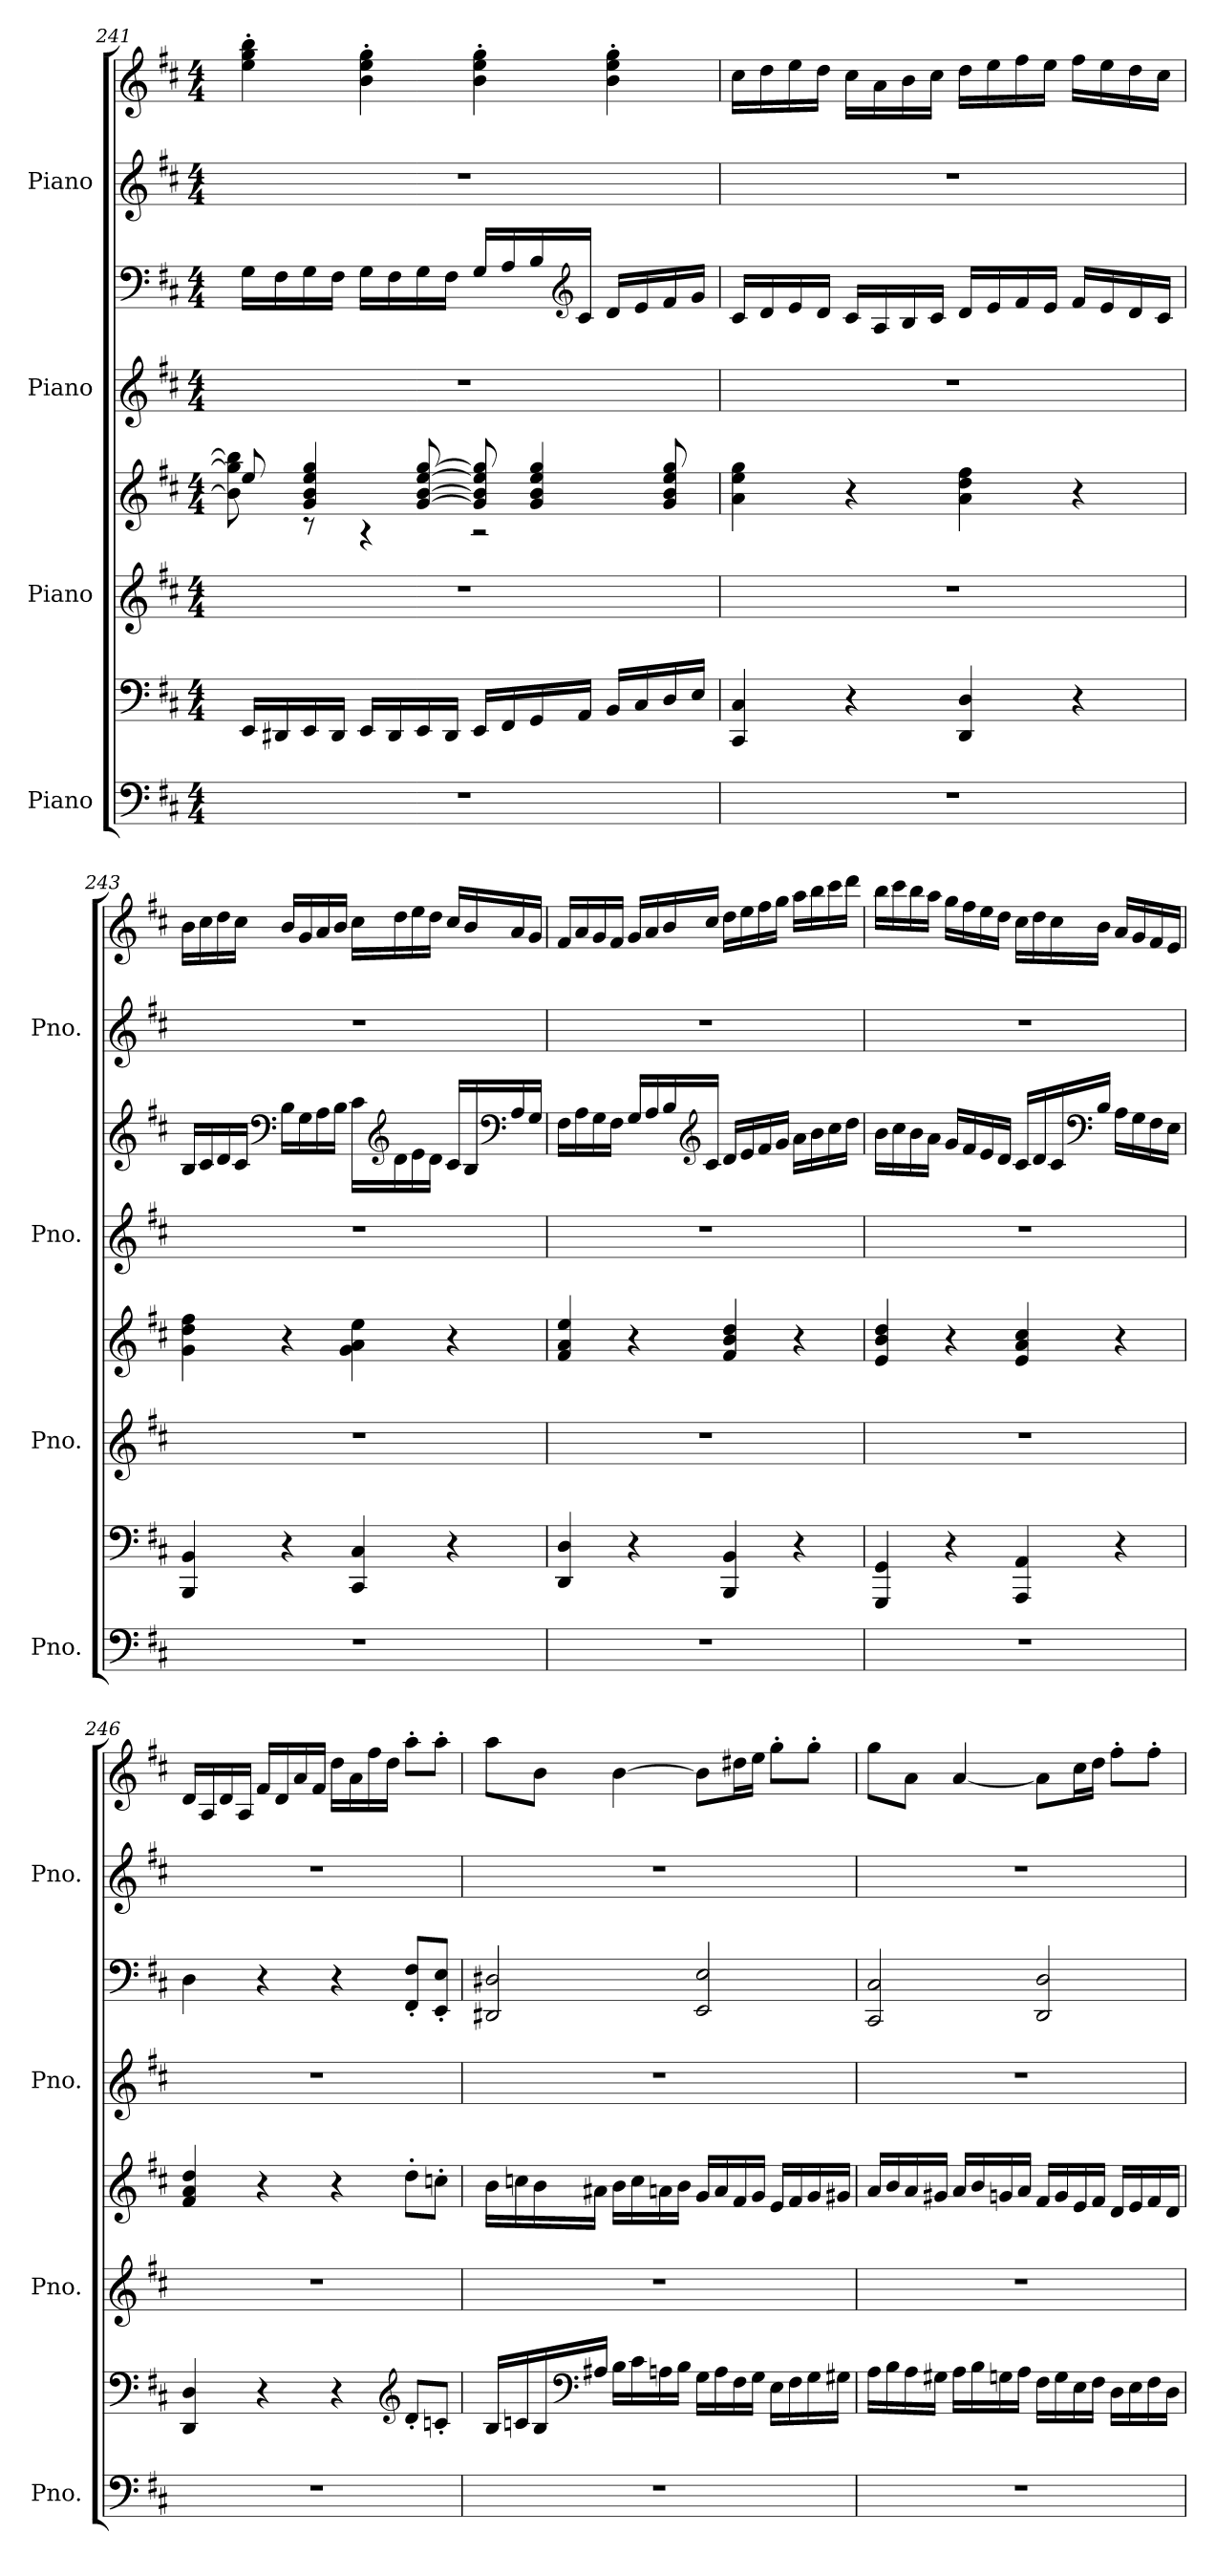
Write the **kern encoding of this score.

**kern	**kern	**kern	**kern	**kern	**kern	**kern	**kern
*part4	*part4	*part3	*part3	*part2	*part2	*part1	*part1
*staff8	*staff7	*staff6	*staff5	*staff4	*staff3	*staff2	*staff1
*I"Piano	*	*I"Piano	*	*I"Piano	*	*I"Piano	*
*I'Pno.	*	*I'Pno.	*	*I'Pno.	*	*I'Pno.	*
!!LO:PB:g=z
*clefF4	*clefF4	*clefG2	*clefG2	*clefG2	*clefF4	*clefG2	*clefG2
*k[f#c#]	*k[f#c#]	*k[f#c#]	*k[f#c#]	*k[f#c#]	*k[f#c#]	*k[f#c#]	*k[f#c#]
*M4/4	*M4/4	*M4/4	*M4/4	*M4/4	*M4/4	*M4/4	*M4/4
=241	=241	=241	=241	=241	=241	=241	=241
*	*	*	*^	*	*	*	*
1r	16EE/LL	1r	8ee/	8b\] 8gg\] 8bb\]	1r	16G\LL	1r	4ee\' 4gg\' 4bb\'
.	16DD#X/	.	.	.	.	16F#\	.	.
.	16EE/	.	4g/ 4b/ 4ee/ 4gg/	8r	.	16G\	.	.
.	16DD#/JJ	.	.	.	.	16F#\JJ	.	.
.	16EE/LL	.	.	4r	.	16G\LL	.	4b\' 4ee\' 4gg\'
.	16DD#/	.	.	.	.	16F#\	.	.
.	16EE/	.	[8g/ [8b/ [8ee/ [8gg/	.	.	16G\	.	.
.	16DD#/JJ	.	.	.	.	16F#\JJ	.	.
.	16EE/LL	.	8g/] 8b/] 8ee/] 8gg/]	2r	.	16G/LL	.	4b\' 4ee\' 4gg\'
.	16FF#/	.	.	.	.	16A/	.	.
.	16GG/	.	4g/ 4b/ 4ee/ 4gg/	.	.	16B/	.	.
*	*	*	*	*	*	*clefG2	*	*
.	16AA/JJ	.	.	.	.	16c#/JJ	.	.
.	16BB/LL	.	.	.	.	16d/LL	.	4b\' 4ee\' 4gg\'
.	16C#/	.	.	.	.	16e/	.	.
.	16D/	.	8g/ 8b/ 8ee/ 8gg/	.	.	16f#/	.	.
.	16E/JJ	.	.	.	.	16g/JJ	.	.
*	*	*	*v	*v	*	*	*	*
=242	=242	=242	=242	=242	=242	=242	=242
1r	4CC#/ 4C#/	1r	4a\ 4ee\ 4gg\	1r	16c#/LL	1r	16cc#\LL
.	.	.	.	.	16d/	.	16dd\
.	.	.	.	.	16e/	.	16ee\
.	.	.	.	.	16d/JJ	.	16dd\JJ
.	4r	.	4r	.	16c#/LL	.	16cc#\LL
.	.	.	.	.	16A/	.	16a\
.	.	.	.	.	16B/	.	16b\
.	.	.	.	.	16c#/JJ	.	16cc#\JJ
.	4DD/ 4D/	.	4a\ 4dd\ 4ff#\	.	16d/LL	.	16dd\LL
.	.	.	.	.	16e/	.	16ee\
.	.	.	.	.	16f#/	.	16ff#\
.	.	.	.	.	16e/JJ	.	16ee\JJ
.	4r	.	4r	.	16f#/LL	.	16ff#\LL
.	.	.	.	.	16e/	.	16ee\
.	.	.	.	.	16d/	.	16dd\
.	.	.	.	.	16c#/JJ	.	16cc#\JJ
!!LO:PB:g=z
=243	=243	=243	=243	=243	=243	=243	=243
1r	4BBB/ 4BB/	1r	4g\ 4dd\ 4ff#\	1r	16B/LL	1r	16b\LL
.	.	.	.	.	16c#/	.	16cc#\
.	.	.	.	.	16d/	.	16dd\
.	.	.	.	.	16c#/JJ	.	16cc#\JJ
*	*	*	*	*	*clefF4	*	*
.	4r	.	4r	.	16B\LL	.	16b/LL
.	.	.	.	.	16G\	.	16g/
.	.	.	.	.	16A\	.	16a/
.	.	.	.	.	16B\JJ	.	16b/JJ
.	4CC#/ 4C#/	.	4g\ 4a\ 4ee\	.	16c#\LL	.	16cc#\LL
*	*	*	*	*	*clefG2	*	*
.	.	.	.	.	16d\	.	16dd\
.	.	.	.	.	16e\	.	16ee\
.	.	.	.	.	16d\JJ	.	16dd\JJ
.	4r	.	4r	.	16c#/LL	.	16cc#/LL
.	.	.	.	.	16B/	.	16b/
*	*	*	*	*	*clefF4	*	*
.	.	.	.	.	16A/	.	16a/
.	.	.	.	.	16G/JJ	.	16g/JJ
=244	=244	=244	=244	=244	=244	=244	=244
1r	4DD/ 4D/	1r	4f#/ 4a/ 4ee/	1r	16F#\LL	1r	16f#/LL
.	.	.	.	.	16A\	.	16a/
.	.	.	.	.	16G\	.	16g/
.	.	.	.	.	16F#\JJ	.	16f#/JJ
.	4r	.	4r	.	16G/LL	.	16g/LL
.	.	.	.	.	16A/	.	16a/
.	.	.	.	.	16B/	.	16b/
*	*	*	*	*	*clefG2	*	*
.	.	.	.	.	16c#/JJ	.	16cc#/JJ
.	4BBB/ 4BB/	.	4f#/ 4b/ 4dd/	.	16d/LL	.	16dd\LL
.	.	.	.	.	16e/	.	16ee\
.	.	.	.	.	16f#/	.	16ff#\
.	.	.	.	.	16g/JJ	.	16gg\JJ
.	4r	.	4r	.	16a\LL	.	16aa\LL
.	.	.	.	.	16b\	.	16bb\
.	.	.	.	.	16cc#\	.	16ccc#\
.	.	.	.	.	16dd\JJ	.	16ddd\JJ
!!LO:PB:g=z
=245	=245	=245	=245	=245	=245	=245	=245
1r	4GGG/ 4GG/	1r	4e/ 4b/ 4dd/	1r	16b\LL	1r	16bb\LL
.	.	.	.	.	16cc#\	.	16ccc#\
.	.	.	.	.	16b\	.	16bb\
.	.	.	.	.	16a\JJ	.	16aa\JJ
.	4r	.	4r	.	16g/LL	.	16gg\LL
.	.	.	.	.	16f#/	.	16ff#\
.	.	.	.	.	16e/	.	16ee\
.	.	.	.	.	16d/JJ	.	16dd\JJ
.	4AAA/ 4AA/	.	4e/ 4a/ 4cc#/	.	16c#/LL	.	16cc#\LL
.	.	.	.	.	16d/	.	16dd\
.	.	.	.	.	16c#/	.	16cc#\
*	*	*	*	*	*clefF4	*	*
.	.	.	.	.	16B/JJ	.	16b\JJ
.	4r	.	4r	.	16A\LL	.	16a/LL
.	.	.	.	.	16G\	.	16g/
.	.	.	.	.	16F#\	.	16f#/
.	.	.	.	.	16E\JJ	.	16e/JJ
=246	=246	=246	=246	=246	=246	=246	=246
1r	4DD/ 4D/	1r	4f#/ 4a/ 4dd/	1r	4D\	1r	16d/LL
.	.	.	.	.	.	.	16A/
.	.	.	.	.	.	.	16d/
.	.	.	.	.	.	.	16A/JJ
.	4r	.	4r	.	4r	.	16f#/LL
.	.	.	.	.	.	.	16d/
.	.	.	.	.	.	.	16a/
.	.	.	.	.	.	.	16f#/JJ
.	4r	.	4r	.	4r	.	16dd\LL
.	.	.	.	.	.	.	16a\
.	.	.	.	.	.	.	16ff#\
.	.	.	.	.	.	.	16dd\JJ
*	*clefG2	*	*	*	*	*	*
.	8d'/L	.	8dd'\L	.	8FF#/' 8F#/'L	.	8aa'\L
.	8cn'/J	.	8ccn'\J	.	8EE/' 8E/'J	.	8aa'\J
!!LO:PB:g=z
=247	=247	=247	=247	=247	=247	=247	=247
1r	16B/LL	1r	16b\LL	1r	2DD#X/ 2D#X/	1r	8aa\L
.	16cn/	.	16ccn\	.	.	.	.
.	16B/	.	16b\	.	.	.	8b\J
*	*clefF4	*	*	*	*	*	*
.	16A#X/JJ	.	16a#X\JJ	.	.	.	.
.	16B\LL	.	16b\LL	.	.	.	[4b\
.	16c\	.	16cc\	.	.	.	.
.	16An\	.	16an\	.	.	.	.
.	16B\JJ	.	16b\JJ	.	.	.	.
.	16G\LL	.	16g/LL	.	2EE/ 2E/	.	8b\L]
.	16A\	.	16a/	.	.	.	.
.	16F#\	.	16f#/	.	.	.	16dd#X\L
.	16G\JJ	.	16g/JJ	.	.	.	16ee\JJ
.	16E\LL	.	16e/LL	.	.	.	8gg'\L
.	16F#\	.	16f#/	.	.	.	.
.	16G\	.	16g/	.	.	.	8gg'\J
.	16G#X\JJ	.	16g#X/JJ	.	.	.	.
=248	=248	=248	=248	=248	=248	=248	=248
1r	16A\LL	1r	16a/LL	1r	2CC#/ 2C#/	1r	8gg\L
.	16B\	.	16b/	.	.	.	.
.	16A\	.	16a/	.	.	.	8a\J
.	16G#X\JJ	.	16g#X/JJ	.	.	.	.
.	16A\LL	.	16a/LL	.	.	.	[4a/
.	16B\	.	16b/	.	.	.	.
.	16Gn\	.	16gn/	.	.	.	.
.	16A\JJ	.	16a/JJ	.	.	.	.
.	16F#\LL	.	16f#/LL	.	2DD/ 2D/	.	8a\L]
.	16G\	.	16g/	.	.	.	.
.	16E\	.	16e/	.	.	.	16cc#\L
.	16F#\JJ	.	16f#/JJ	.	.	.	16dd\JJ
.	16D\LL	.	16d/LL	.	.	.	8ff#'\L
.	16E\	.	16e/	.	.	.	.
.	16F#\	.	16f#/	.	.	.	8ff#'\J
.	16D\JJ	.	16d/JJ	.	.	.	.
=	=	=	=	=	=	=	=
*-	*-	*-	*-	*-	*-	*-	*-
